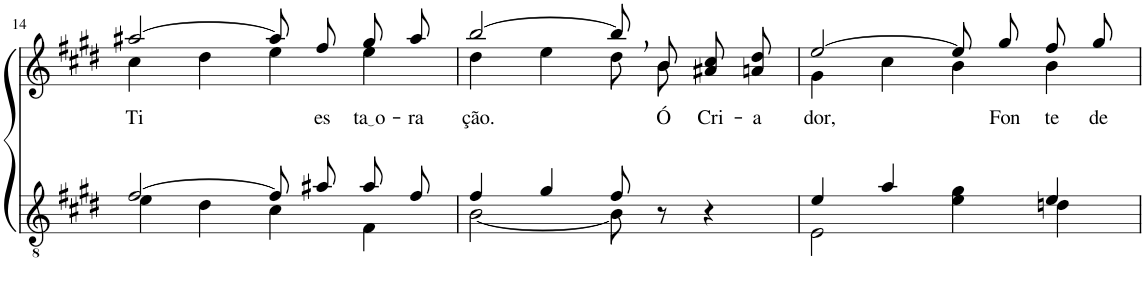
**kern	**kern	**text
*part2	*part1	*part1
*staff2	*staff1	*staff1
*I"Parte III e IV	*I"Parte I e II	*
!!LO:PB:g=z
*clefGv2	*clefG2	*
*Trd5c9	*Trd5c9	*
*k[f#c#g#d#]	*k[f#c#g#d#]	*
*M4/4	*M4/4	*
=14	=14	=14
*^	*^	*
!	!	!	!	!LO:LY:b
[2f#/	4e\	[2aa#X/	4cc#\	Ti
.	4d#\	.	4dd#\	.
8f#/L]	4c#\	8aa#/L]	4ee\	.
!	!	!	!	!LO:LY:b
8a#X/J	.	8ff#/J	.	es-
!	!	!	!	!LO:LY:b
8a#/L	4F#\	8gg#/L	4ee\	ta o
!	!	!	!	!LO:LY:b
8f#/J	.	8aa#/J	.	-ra-
=15	=15	=15	=15	=15
!	!	!	!	!LO:LY:b
4f#/	[2B\	[2bb/	4dd#\	-ção.
4g#/	.	.	4ee\	.
8f#/	8B\]	8bb,/L]	8dd#\L	.
!	!	!	!	!LO:LY:b
8r	4.ryy	8b/J	8b\J	Ó
!	!	!	!	!LO:LY:b
4r	.	8a#X\ 8cc#\L	4ryy	Cri-
!	!	!	!	!LO:LY:b
.	.	8an\ 8dd#\J	.	-a-
=16	=16	=16	=16	=16
!	!	!	!	!LO:LY:b
4e/	2E\	[2ee/	4g#\	-dor,
4a/	.	.	4cc#\	.
4ryy	4e\ 4g#\	8ee/L]	4b\	.
!	!	!	!	!LO:LY:b
.	.	8gg#/J	.	Fon-
!	!	!	!	!LO:LY:b
4e/	4dn\	8ff#/L	4b\	-te
!	!	!	!	!LO:LY:b
.	.	8gg#/J	.	de
*v	*v	*	*	*
*	*v	*v	*
=	=	=
*-	*-	*-
